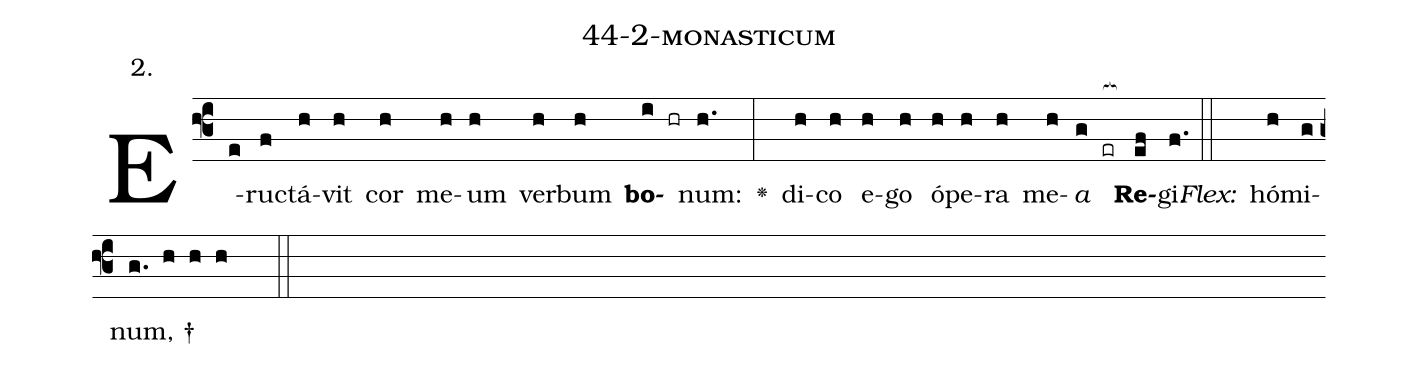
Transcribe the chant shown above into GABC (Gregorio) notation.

name: 44-2-monasticum;
annotation: 2.;
%%
(f3)E(e)ruc(f)tá(h)vit(h) cor(h) me(h)um(h) ver(h)bum(h) <b>bo</b>(i hr)num:(h.) <v>\greheightstar</v>(:) di(h)co(h) e(h)go(h) ó(h)pe(h)ra(h) me(h)<i>a</i>(g er[ocb:1{]) <b>Re</b>(ef[ocb:0}])gi.(f.) (::)
<i>Flex:</i>()  hó(h)mi(g)num, †(g. h h h  ::)

%E(h) u(h) o(h) u(g) a(ef) e.(f.) (::)
